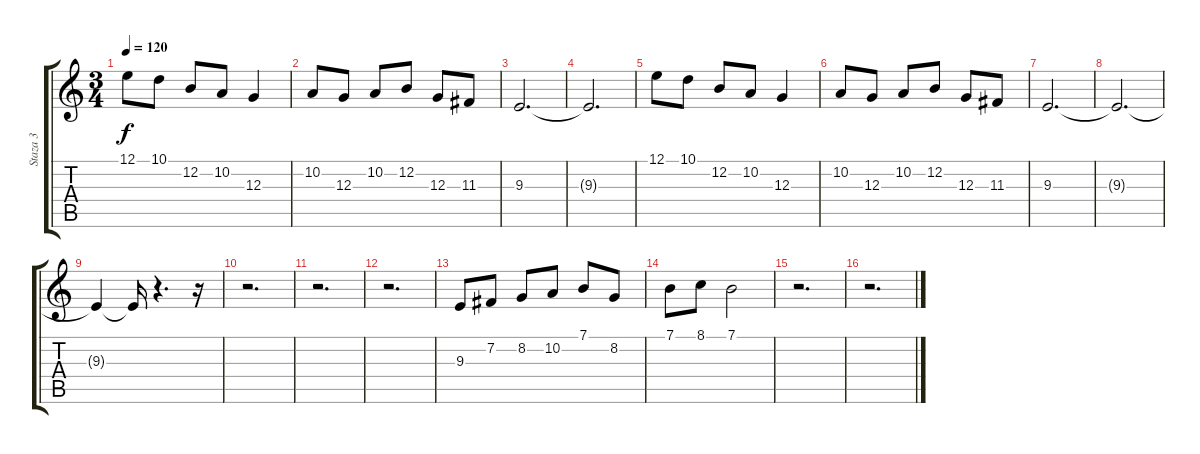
\track ("Staza 3" "Staza 3") {instrument flute}
\staff {score tabs}
\tuning (E4 B3 G3 D3 A2 E2) {hide}
\ts (3 4)
\tempo 120
\clef g2
\ks c
12.1.8{dy f} 10.1.8 12.2.8 10.2.8 12.3.4 |
10.2.8 12.3.8 10.2.8 12.2.8 12.3.8 11.3.8 |
9.3.2{d} |
9.3{t}.2{d} |
12.1.8 10.1.8 12.2.8 10.2.8 12.3.4 |
10.2.8 12.3.8 10.2.8 12.2.8 12.3.8 11.3.8 |
9.3.2{d} |
9.3{t}.2{d} |
9.3{t}.4 9.3{t}.16 r.4{d} r.16 |
r.2{d} |
r.2{d} |
r.2{d} |
9.3.8 7.2.8 8.2.8 10.2.8 7.1.8 8.2.8 |
7.1.8 8.1.8 7.1.2 |
r.2{d} |
r.2{d}
